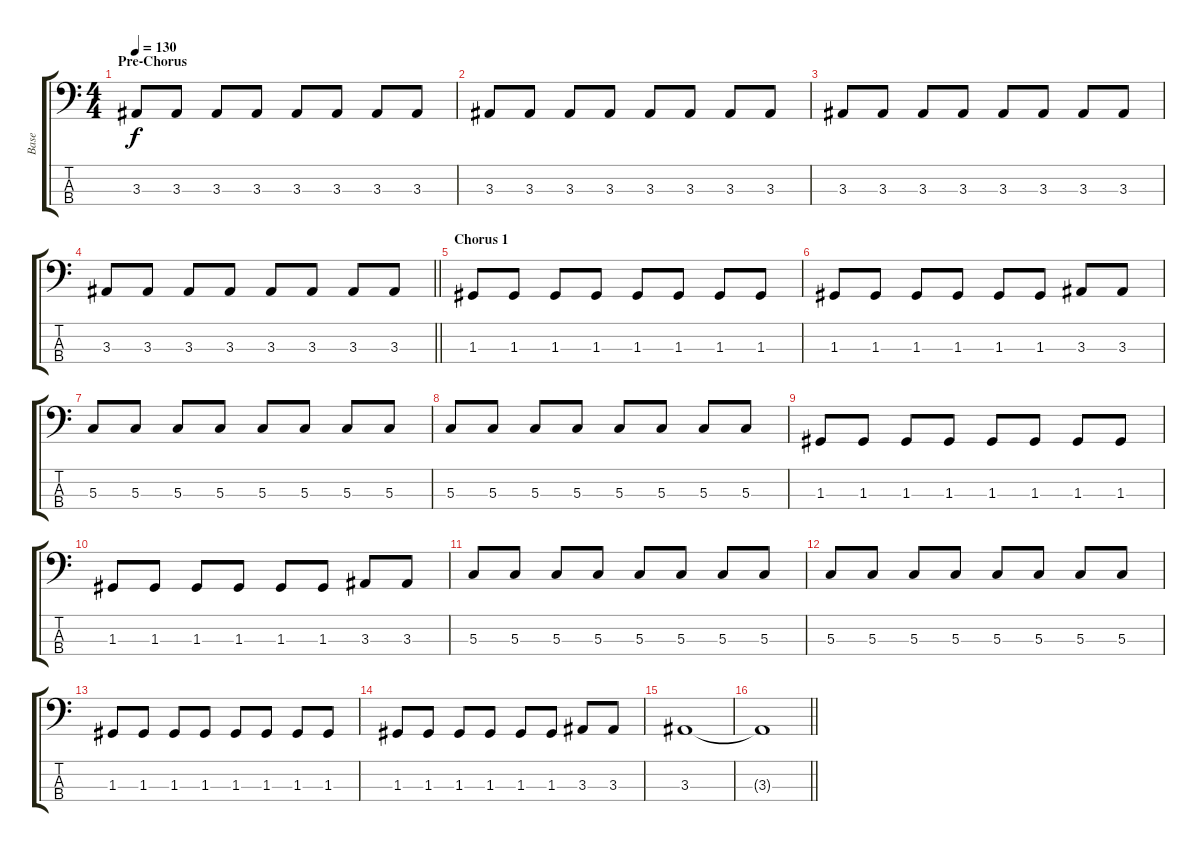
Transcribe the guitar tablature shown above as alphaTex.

\track ("Base" "Base") {instrument electricbassfinger}
\staff {score tabs}
\tuning (F2 C2 G1 C1) {hide}
\ts (4 4)
\section ("" "Pre-Chorus")
\tempo 130
\clef f4
\ks c
3.3.8{dy f} 3.3.8 3.3.8 3.3.8 3.3.8 3.3.8 3.3.8 3.3.8 |
3.3.8 3.3.8 3.3.8 3.3.8 3.3.8 3.3.8 3.3.8 3.3.8 |
3.3.8 3.3.8 3.3.8 3.3.8 3.3.8 3.3.8 3.3.8 3.3.8 |
\barLineRight lightlight
3.3.8 3.3.8 3.3.8 3.3.8 3.3.8 3.3.8 3.3.8 3.3.8 |
\section ("" "Chorus 1")
1.3.8 1.3.8 1.3.8 1.3.8 1.3.8 1.3.8 1.3.8 1.3.8 |
1.3.8 1.3.8 1.3.8 1.3.8 1.3.8 1.3.8 3.3.8 3.3.8 |
5.3.8 5.3.8 5.3.8 5.3.8 5.3.8 5.3.8 5.3.8 5.3.8 |
5.3.8 5.3.8 5.3.8 5.3.8 5.3.8 5.3.8 5.3.8 5.3.8 |
1.3.8 1.3.8 1.3.8 1.3.8 1.3.8 1.3.8 1.3.8 1.3.8 |
1.3.8 1.3.8 1.3.8 1.3.8 1.3.8 1.3.8 3.3.8 3.3.8 |
5.3.8 5.3.8 5.3.8 5.3.8 5.3.8 5.3.8 5.3.8 5.3.8 |
5.3.8 5.3.8 5.3.8 5.3.8 5.3.8 5.3.8 5.3.8 5.3.8 |
1.3.8 1.3.8 1.3.8 1.3.8 1.3.8 1.3.8 1.3.8 1.3.8 |
1.3.8 1.3.8 1.3.8 1.3.8 1.3.8 1.3.8 3.3.8 3.3.8 |
3.3.1 |
\barLineRight lightlight
3.3{t}.1
